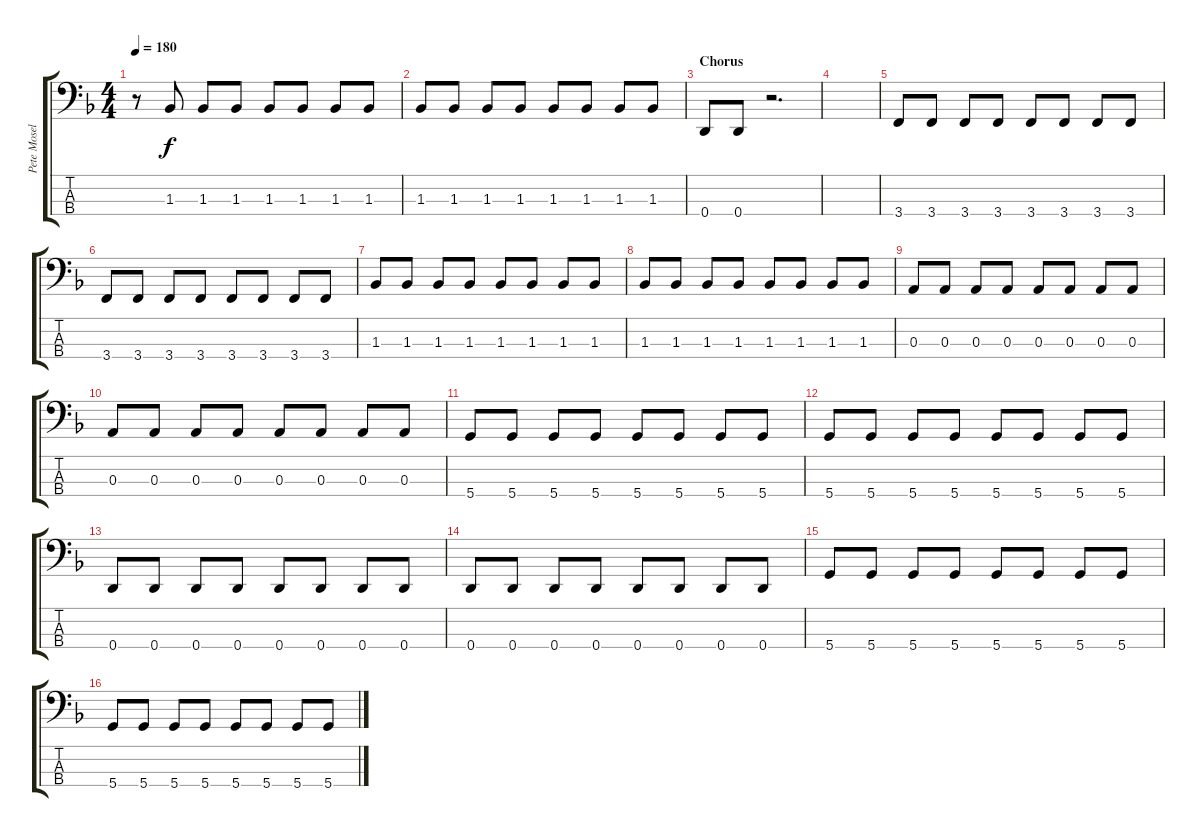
\track ("Pete Mosely (Bass)" "Pete Mosel") {instrument electricbasspick}
\staff {score tabs}
\tuning (G2 D2 A1 D1) {hide}
\ts (4 4)
\tempo 180
\clef f4
\ks f
r.8{dy f} 1.3.8 1.3.8 1.3.8 1.3.8 1.3.8 1.3.8 1.3.8 |
1.3.8 1.3.8 1.3.8 1.3.8 1.3.8 1.3.8 1.3.8 1.3.8 |
\section ("" "Chorus")
0.4.8{volume 8} 0.4.8 r.2{d} |
|
3.4.8 3.4.8 3.4.8 3.4.8 3.4.8 3.4.8 3.4.8 3.4.8 |
3.4.8 3.4.8 3.4.8 3.4.8 3.4.8 3.4.8 3.4.8 3.4.8 |
1.3.8 1.3.8 1.3.8 1.3.8 1.3.8 1.3.8 1.3.8 1.3.8 |
1.3.8 1.3.8 1.3.8 1.3.8 1.3.8 1.3.8 1.3.8 1.3.8 |
0.3.8 0.3.8 0.3.8 0.3.8 0.3.8 0.3.8 0.3.8 0.3.8 |
0.3.8 0.3.8 0.3.8 0.3.8 0.3.8 0.3.8 0.3.8 0.3.8 |
5.4.8 5.4.8 5.4.8 5.4.8 5.4.8 5.4.8 5.4.8 5.4.8 |
5.4.8 5.4.8 5.4.8 5.4.8 5.4.8 5.4.8 5.4.8 5.4.8 |
0.4.8 0.4.8 0.4.8 0.4.8 0.4.8 0.4.8 0.4.8 0.4.8 |
0.4.8 0.4.8 0.4.8 0.4.8 0.4.8 0.4.8 0.4.8 0.4.8 |
5.4.8 5.4.8 5.4.8 5.4.8 5.4.8 5.4.8 5.4.8 5.4.8 |
5.4.8 5.4.8 5.4.8 5.4.8 5.4.8 5.4.8 5.4.8 5.4.8
